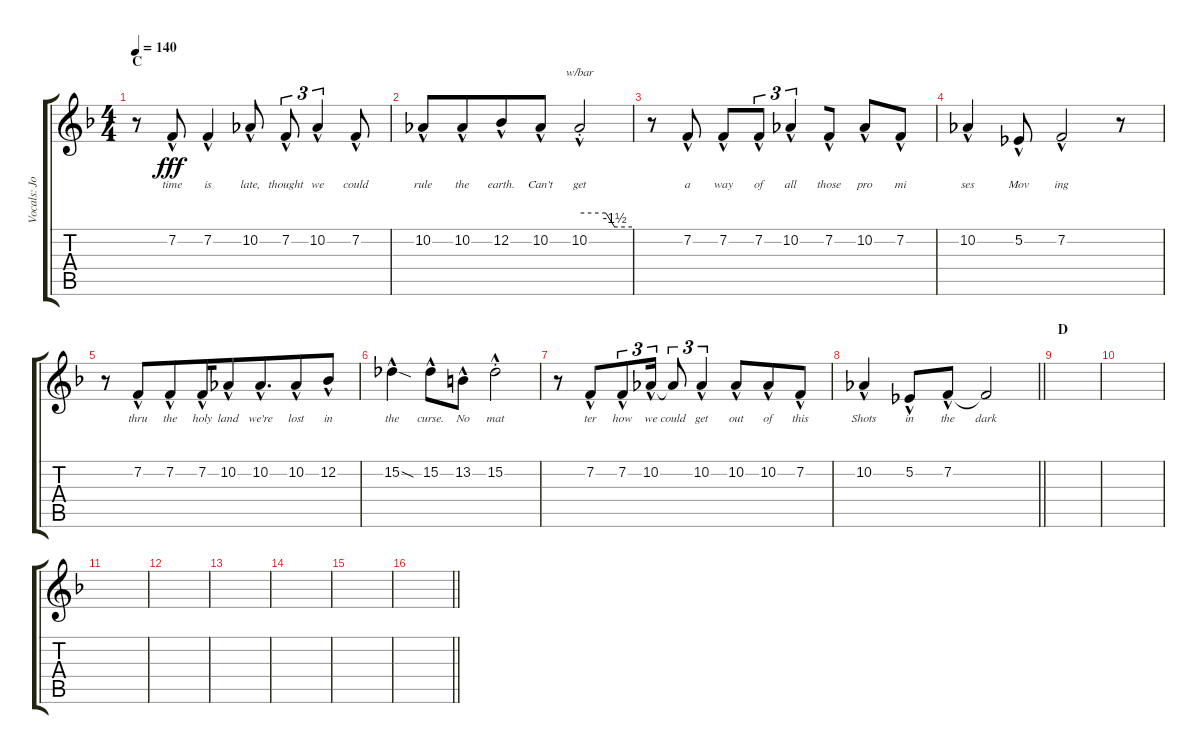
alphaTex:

\track ("Vocals: Johnny" "Vocals: Jo") {instrument lead2sawtooth}
\staff {score tabs}
\tuning (Eb4 Bb3 Gb3 Db3 Ab2 Eb2) {hide}
\ts (4 4)
\section ("" "C")
\tempo 140
\clef g2
\ks f
r.8{dy fff} 7.2{hac}.8{lyrics (0 "time") lyrics (1 "") lyrics (2 "") lyrics (3 "") lyrics (4 "")} 7.2{hac}.4{lyrics (0 "is") lyrics (1 "") lyrics (2 "") lyrics (3 "") lyrics (4 "")} 10.2{hac}.8{lyrics (0 "late,") lyrics (1 "") lyrics (2 "") lyrics (3 "") lyrics (4 "")} 7.2{hac}.8{tu (3 2) lyrics (0 "thought") lyrics (1 "") lyrics (2 "") lyrics (3 "") lyrics (4 "")} 10.2{hac}.4{tu (3 2) lyrics (0 "we") lyrics (1 "") lyrics (2 "") lyrics (3 "") lyrics (4 "")} 7.2{hac}.8{lyrics (0 "could") lyrics (1 "") lyrics (2 "") lyrics (3 "") lyrics (4 "")} |
10.2{hac}.8{lyrics (0 "rule") lyrics (1 "") lyrics (2 "") lyrics (3 "") lyrics (4 "")} 10.2{hac}.8{lyrics (0 "the") lyrics (1 "") lyrics (2 "") lyrics (3 "") lyrics (4 "") beam merge} 12.2{hac}.8{lyrics (0 "earth.") lyrics (1 "") lyrics (2 "") lyrics (3 "") lyrics (4 "")} 10.2{hac}.8{lyrics (0 "Can't") lyrics (1 "") lyrics (2 "") lyrics (3 "") lyrics (4 "")} 10.2{hac st}.2{tbe (custom default 0 0 30 0 40 -6 60 -6) lyrics (0 "get") lyrics (1 "") lyrics (2 "") lyrics (3 "") lyrics (4 "")} |
r.8 7.2{hac}.8{lyrics (0 "a") lyrics (1 "") lyrics (2 "") lyrics (3 "") lyrics (4 "")} 7.2{hac}.8{lyrics (0 "way") lyrics (1 "") lyrics (2 "") lyrics (3 "") lyrics (4 "") beam merge} 7.2{hac}.8{tu (3 2) lyrics (0 "of") lyrics (1 "") lyrics (2 "") lyrics (3 "") lyrics (4 "")} 10.2{hac}.4{tu (3 2) lyrics (0 "all") lyrics (1 "") lyrics (2 "") lyrics (3 "") lyrics (4 "") beam merge} 7.2{hac}.8{lyrics (0 "those") lyrics (1 "") lyrics (2 "") lyrics (3 "") lyrics (4 "")} 10.2{hac}.8{lyrics (0 "pro") lyrics (1 "") lyrics (2 "") lyrics (3 "") lyrics (4 "")} 7.2{hac}.8{lyrics (0 "mi") lyrics (1 "") lyrics (2 "") lyrics (3 "") lyrics (4 "")} |
10.2{hac}.4{lyrics (0 "ses") lyrics (1 "") lyrics (2 "") lyrics (3 "") lyrics (4 "")} 5.2{hac}.8{lyrics (0 "Mov") lyrics (1 "") lyrics (2 "") lyrics (3 "") lyrics (4 "")} 7.2{hac}.2{lyrics (0 "ing") lyrics (1 "") lyrics (2 "") lyrics (3 "") lyrics (4 "")} r.8 |
r.8 7.2{hac}.8{lyrics (0 "thru") lyrics (1 "") lyrics (2 "") lyrics (3 "") lyrics (4 "") beam merge} 7.2{hac}.8{lyrics (0 "the") lyrics (1 "") lyrics (2 "") lyrics (3 "") lyrics (4 "")} 7.2{hac}.16{lyrics (0 "holy") lyrics (1 "") lyrics (2 "") lyrics (3 "") lyrics (4 "")} 10.2{hac}.8{lyrics (0 "land") lyrics (1 "") lyrics (2 "") lyrics (3 "") lyrics (4 "") beam merge} 10.2{hac}.8{d lyrics (0 "we're") lyrics (1 "") lyrics (2 "") lyrics (3 "") lyrics (4 "") beam merge} 10.2{hac}.8{lyrics (0 "lost") lyrics (1 "") lyrics (2 "") lyrics (3 "") lyrics (4 "")} 12.2{hac}.8{lyrics (0 "in") lyrics (1 "") lyrics (2 "") lyrics (3 "") lyrics (4 "")} |
15.2{sod hac}.4{lyrics (0 "the") lyrics (1 "") lyrics (2 "") lyrics (3 "") lyrics (4 "")} 15.2{hac}.8{lyrics (0 "curse.") lyrics (1 "") lyrics (2 "") lyrics (3 "") lyrics (4 "")} 13.2{hac}.8{lyrics (0 "No") lyrics (1 "") lyrics (2 "") lyrics (3 "") lyrics (4 "")} 15.2{hac st}.2{lyrics (0 "mat") lyrics (1 "") lyrics (2 "") lyrics (3 "") lyrics (4 "")} |
r.8 7.2{hac}.8{lyrics (0 "ter") lyrics (1 "") lyrics (2 "") lyrics (3 "") lyrics (4 "") beam merge} 7.2{hac}.8{tu (3 2) lyrics (0 "how") lyrics (1 "") lyrics (2 "") lyrics (3 "") lyrics (4 "")} 10.2{hac}.16{tu (3 2) lyrics (0 "we") lyrics (1 "") lyrics (2 "") lyrics (3 "") lyrics (4 "")} 10.2{t}.8{tu (3 2) lyrics (0 "could") lyrics (1 "") lyrics (2 "") lyrics (3 "") lyrics (4 "")} 10.2{hac}.4{tu (3 2) lyrics (0 "get") lyrics (1 "") lyrics (2 "") lyrics (3 "") lyrics (4 "") beam merge} 10.2{hac}.8{lyrics (0 "out") lyrics (1 "") lyrics (2 "") lyrics (3 "") lyrics (4 "") beam merge} 10.2{hac}.8{lyrics (0 "of") lyrics (1 "") lyrics (2 "") lyrics (3 "") lyrics (4 "")} 7.2{hac}.8{lyrics (0 "this") lyrics (1 "") lyrics (2 "") lyrics (3 "") lyrics (4 "")} |
\barLineRight lightlight
10.2{hac}.4{lyrics (0 "Shots") lyrics (1 "") lyrics (2 "") lyrics (3 "") lyrics (4 "")} 5.2{hac}.8{lyrics (0 "in") lyrics (1 "") lyrics (2 "") lyrics (3 "") lyrics (4 "")} 7.2{hac}.8{lyrics (0 "the") lyrics (1 "") lyrics (2 "") lyrics (3 "") lyrics (4 "")} 7.2{t}.2{lyrics (0 "dark") lyrics (1 "") lyrics (2 "") lyrics (3 "") lyrics (4 "")} |
\section ("" "D")
|
|
|
|
|
|
|
\barLineRight lightlight
